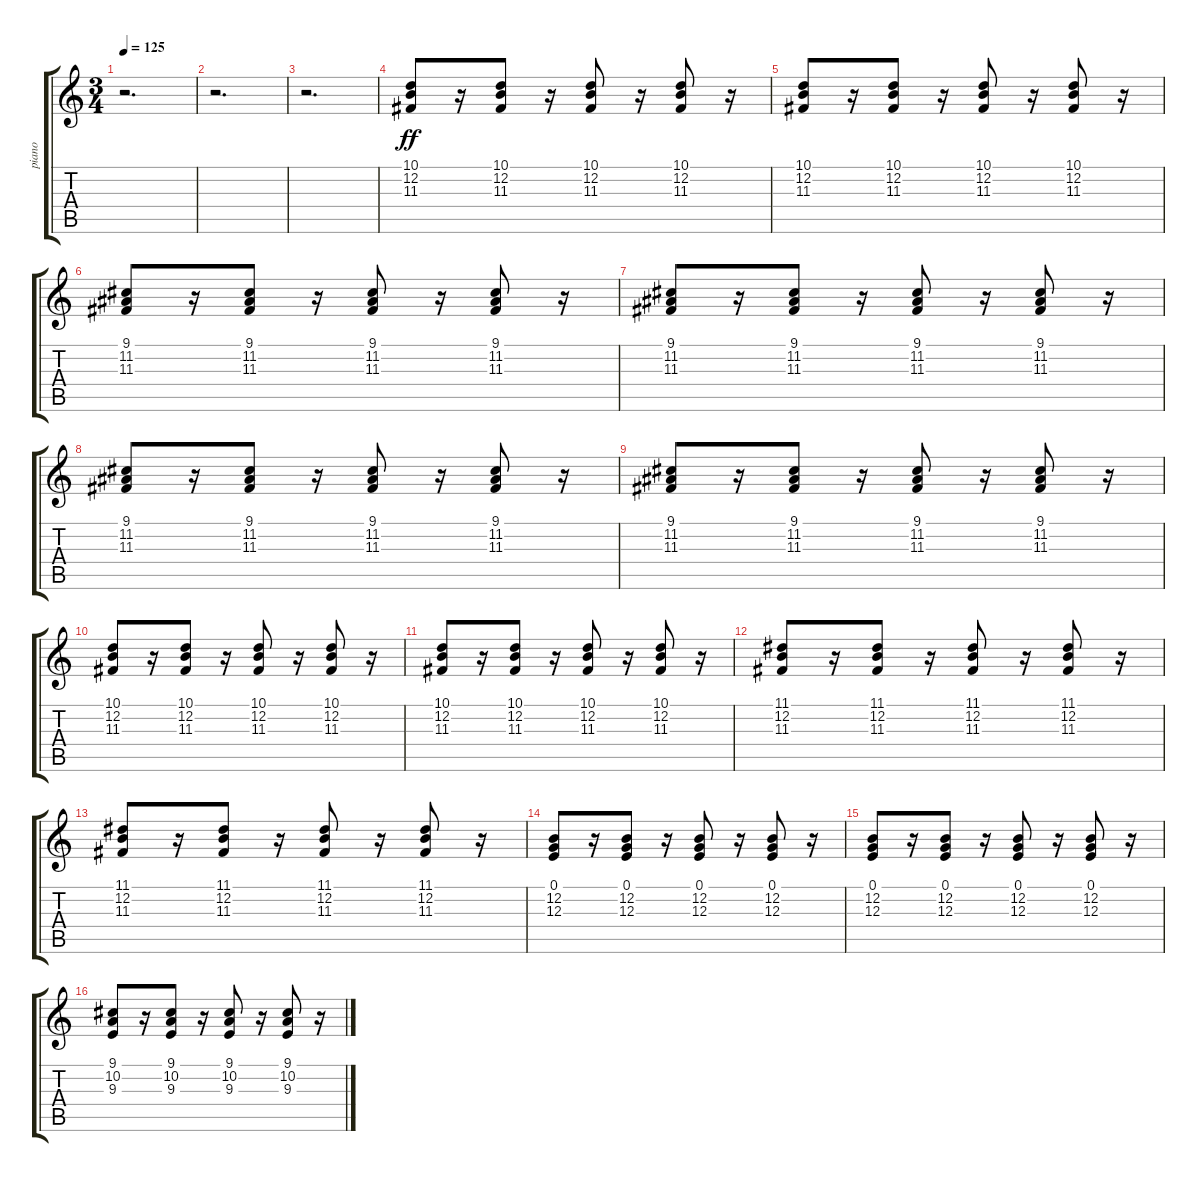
\track ("piano" "piano") {instrument electricpiano1}
\staff {score tabs}
\tuning (E4 B3 G3 D3 A2 E2) {hide}
\ts (3 4)
\tempo 125
\clef g2
\ks c
r.2{d dy f} |
r.2{d} |
r.2{d} |
(10.1 12.2 11.3).8{dy ff} r.16 (10.1 12.2 11.3).8 r.16 (10.1 12.2 11.3).8 r.16 (10.1 12.2 11.3).8 r.16 |
(10.1 12.2 11.3).8 r.16 (10.1 12.2 11.3).8 r.16 (10.1 12.2 11.3).8 r.16 (10.1 12.2 11.3).8 r.16 |
(9.1 11.2 11.3).8 r.16 (9.1 11.2 11.3).8 r.16 (9.1 11.2 11.3).8 r.16 (9.1 11.2 11.3).8 r.16 |
(9.1 11.2 11.3).8 r.16 (9.1 11.2 11.3).8 r.16 (9.1 11.2 11.3).8 r.16 (9.1 11.2 11.3).8 r.16 |
(9.1 11.2 11.3).8 r.16 (9.1 11.2 11.3).8 r.16 (9.1 11.2 11.3).8 r.16 (9.1 11.2 11.3).8 r.16 |
(9.1 11.2 11.3).8 r.16 (9.1 11.2 11.3).8 r.16 (9.1 11.2 11.3).8 r.16 (9.1 11.2 11.3).8 r.16 |
(10.1 12.2 11.3).8 r.16 (10.1 12.2 11.3).8 r.16 (10.1 12.2 11.3).8 r.16 (10.1 12.2 11.3).8 r.16 |
(10.1 12.2 11.3).8 r.16 (10.1 12.2 11.3).8 r.16 (10.1 12.2 11.3).8 r.16 (10.1 12.2 11.3).8 r.16 |
(11.1 12.2 11.3).8 r.16 (11.1 12.2 11.3).8 r.16 (11.1 12.2 11.3).8 r.16 (11.1 12.2 11.3).8 r.16 |
(11.1 12.2 11.3).8 r.16 (11.1 12.2 11.3).8 r.16 (11.1 12.2 11.3).8 r.16 (11.1 12.2 11.3).8 r.16 |
(0.1 12.2 12.3).8 r.16 (0.1 12.2 12.3).8 r.16 (0.1 12.2 12.3).8 r.16 (0.1 12.2 12.3).8 r.16 |
(0.1 12.2 12.3).8 r.16 (0.1 12.2 12.3).8 r.16 (0.1 12.2 12.3).8 r.16 (0.1 12.2 12.3).8 r.16 |
(9.1 10.2 9.3).8 r.16 (9.1 10.2 9.3).8 r.16 (9.1 10.2 9.3).8 r.16 (9.1 10.2 9.3).8 r.16
